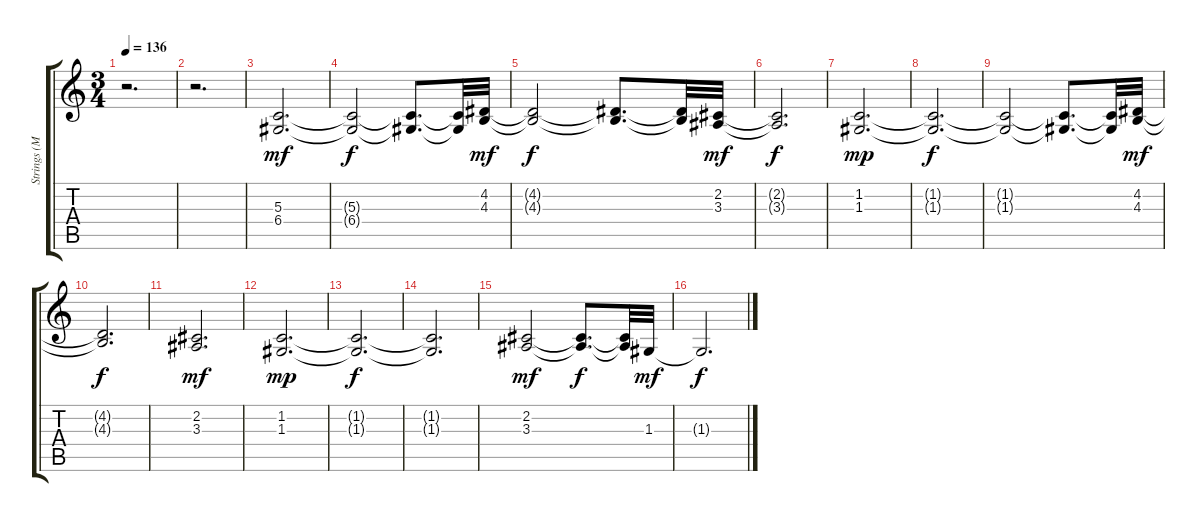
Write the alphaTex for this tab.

\track ("Strings (Melody)             " "Strings (M") {instrument stringensemble2}
\staff {score tabs}
\tuning (E4 B3 G3 D3 A2 E2) {hide}
\ts (3 4)
\tempo 136
\clef g2
\ks c
r.2{d dy mf} |
r.2{d} |
(5.3 6.4).2{d} |
(5.3{t} 6.4{t}).2{dy f} (5.3{t} 6.4{t}).8{d} (5.3{t} 6.4{t}).32 (4.2 4.3).32{dy mf} |
(4.2{t} 4.3{t}).2{dy f} (4.2{t} 4.3{t}).8{d} (4.2{t} 4.3{t}).32 (2.2 3.3).32{dy mf} |
(2.2{t} 3.3{t}).2{d dy f} |
(1.2 1.3).2{d dy mp} |
(1.2{t} 1.3{t}).2{d dy f} |
(1.2{t} 1.3{t}).2 (1.2{t} 1.3{t}).8{d} (1.2{t} 1.3{t}).32 (4.2 4.3).32{dy mf} |
(4.2{t} 4.3{t}).2{d dy f} |
(2.2 3.3).2{d dy mf} |
(1.2 1.3).2{d dy mp} |
(1.2{t} 1.3{t}).2{d dy f} |
(1.2{t} 1.3{t}).2{d} |
(2.2 3.3).2{dy mf} (2.2{t} 3.3{t}).8{d dy f} (2.2{t} 3.3{t}).32 1.3.32{dy mf} |
1.3{t}.2{d dy f}
